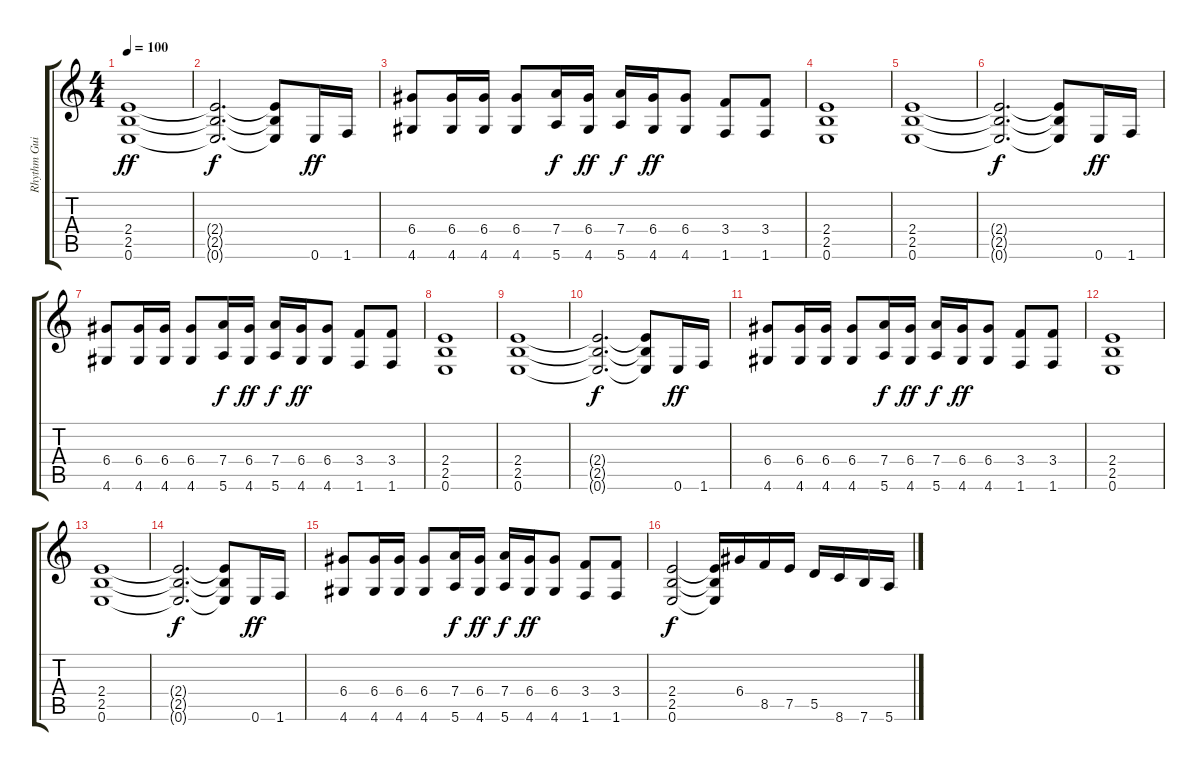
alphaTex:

\track ("Rhythm Guitar I" "Rhythm Gui") {instrument distortionguitar}
\staff {score tabs}
\tuning (E4 B3 G3 D3 A2 E2) {hide}
\ts (4 4)
\tempo 100
\clef g2
\ks c
(2.4 2.5 0.6).1{dy ff} |
(2.4{t} 2.5{t} 0.6{t}).2{d dy f} (2.4{t} 2.5{t} 0.6{t}).8 0.6.16{dy ff} 1.6.16 |
(6.4 4.6).8 (6.4 4.6).16 (6.4 4.6).16 (6.4 4.6).8 (7.4 5.6).16{dy f} (6.4 4.6).16{dy ff} (7.4 5.6).16{dy f} (6.4 4.6).16{dy ff} (6.4 4.6).8 (3.4 1.6).8 (3.4 1.6).8 |
(2.4 2.5 0.6).1 |
(2.4 2.5 0.6).1 |
(2.4{t} 2.5{t} 0.6{t}).2{d dy f} (2.4{t} 2.5{t} 0.6{t}).8 0.6.16{dy ff} 1.6.16 |
(6.4 4.6).8 (6.4 4.6).16 (6.4 4.6).16 (6.4 4.6).8 (7.4 5.6).16{dy f} (6.4 4.6).16{dy ff} (7.4 5.6).16{dy f} (6.4 4.6).16{dy ff} (6.4 4.6).8 (3.4 1.6).8 (3.4 1.6).8 |
(2.4 2.5 0.6).1 |
(2.4 2.5 0.6).1 |
(2.4{t} 2.5{t} 0.6{t}).2{d dy f} (2.4{t} 2.5{t} 0.6{t}).8 0.6.16{dy ff} 1.6.16 |
(6.4 4.6).8 (6.4 4.6).16 (6.4 4.6).16 (6.4 4.6).8 (7.4 5.6).16{dy f} (6.4 4.6).16{dy ff} (7.4 5.6).16{dy f} (6.4 4.6).16{dy ff} (6.4 4.6).8 (3.4 1.6).8 (3.4 1.6).8 |
(2.4 2.5 0.6).1 |
(2.4 2.5 0.6).1 |
(2.4{t} 2.5{t} 0.6{t}).2{d dy f} (2.4{t} 2.5{t} 0.6{t}).8 0.6.16{dy ff} 1.6.16 |
(6.4 4.6).8 (6.4 4.6).16 (6.4 4.6).16 (6.4 4.6).8 (7.4 5.6).16{dy f} (6.4 4.6).16{dy ff} (7.4 5.6).16{dy f} (6.4 4.6).16{dy ff} (6.4 4.6).8 (3.4 1.6).8 (3.4 1.6).8 |
(2.4 2.5 0.6).2{dy f} (2.4{t} 2.5{t} 0.6{t}).16 6.4.16 8.5.16 7.5.16 5.5.16 8.6.16 7.6.16 5.6.16
